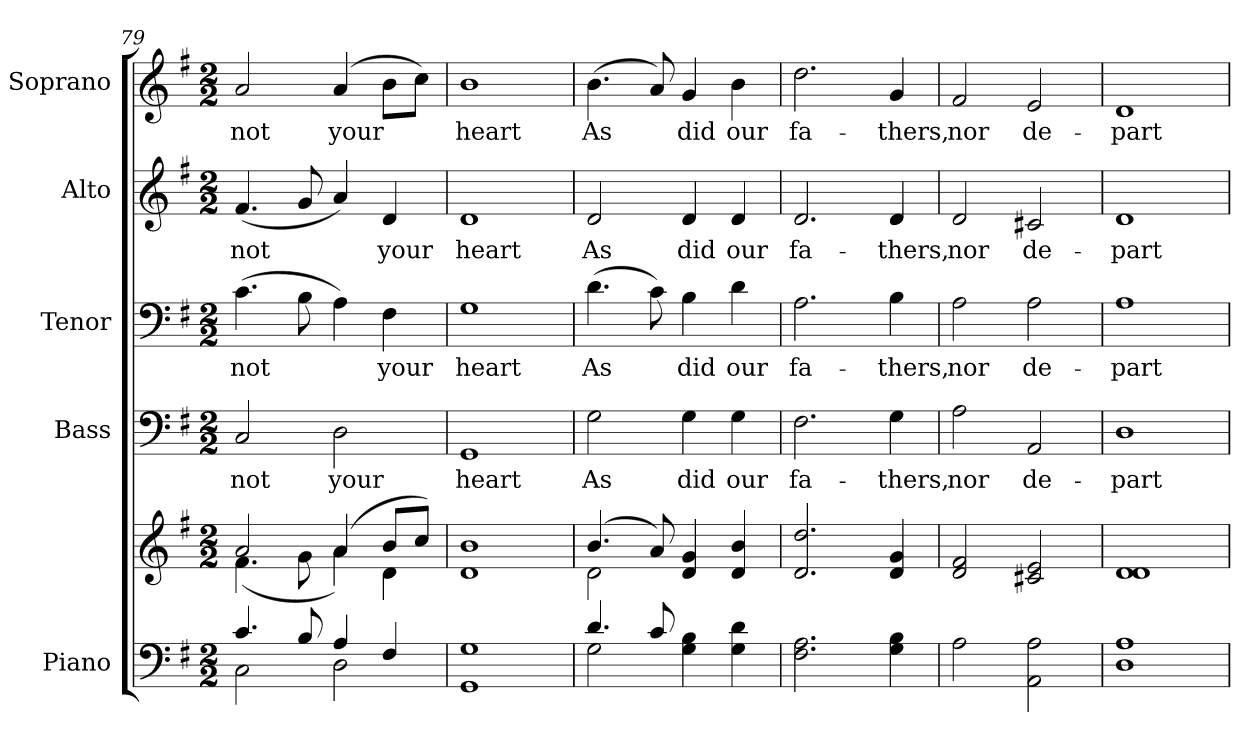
**kern	**kern	**kern	**text	**kern	**text	**kern	**text	**kern	**text
*part5	*part5	*part4	*part4	*part3	*part3	*part2	*part2	*part1	*part1
*staff6	*staff5	*staff4	*staff4	*staff3	*staff3	*staff2	*staff2	*staff1	*staff1
*I"Piano	*	*I"Bass	*	*I"Tenor	*	*I"Alto	*	*I"Soprano	*
*I'Pno.	*	*I'B.	*	*I'T.	*	*I'A.	*	*I'S.	*
*clefF4	*clefG2	*clefF4	*	*clefF4	*	*clefG2	*	*clefG2	*
*k[f#]	*k[f#]	*k[f#]	*	*k[f#]	*	*k[f#]	*	*k[f#]	*
*G:	*G:	*G:	*	*G:	*	*G:	*	*G:	*
*M2/2	*M2/2	*M2/2	*	*M2/2	*	*M2/2	*	*M2/2	*
=79	=79	=79	=79	=79	=79	=79	=79	=79	=79
*^	*^	*	*	*	*	*	*	*	*
!	!	!	!	!	!LO:LY:b:color=#000000	!	!	!	!	!	!
!	!	!	!	!	!	!	!LO:LY:b:color=#000000	!	!	!	!
!	!	!	!	!	!	!	!	!	!LO:LY:b:color=#000000	!	!
!	!	!	!	!	!	!	!	!	!	!	!LO:LY:b:color=#000000
4.ci/	2Ci\	2ai/	(4.f#i\	2Ci/	not	(4.ci\	not	(4.f#i/	not	2ai/	not
8Bi/	.	.	8gi\	.	.	8Bi\	.	8gi/	.	.	.
!	!	!	!	!	!LO:LY:b:color=#000000	!	!	!	!	!	!
!	!	!	!	!	!	!	!	!	!	!	!LO:LY:b:color=#000000
4Ai/	2Di\	(4ai/	4ai\)	2Di\	your	4Ai\)	.	4ai/)	.	(4ai/	your
!	!	!	!	!	!	!	!LO:LY:b:color=#000000	!	!	!	!
!	!	!	!	!	!	!	!	!	!LO:LY:b:color=#000000	!	!
4F#i/	.	8bi/L	4di\	.	.	4F#i\	your	4di/	your	8bi\L	.
.	.	8cci/J)	.	.	.	.	.	.	.	8cci\J)	.
*v	*v	*	*	*	*	*	*	*	*	*	*
*	*v	*v	*	*	*	*	*	*	*	*
=80	=80	=80	=80	=80	=80	=80	=80	=80	=80
!	!	!	!LO:LY:b:color=#000000	!	!	!	!	!	!
!	!	!	!	!	!LO:LY:b:color=#000000	!	!	!	!
!	!	!	!	!	!	!	!LO:LY:b:color=#000000	!	!
!	!	!	!	!	!	!	!	!	!LO:LY:b:color=#000000
1GGi 1Gi	1di 1bi	1GGi	heart	1Gi	heart	1di	heart	1bi	heart
!!LO:LB:g=z
=81	=81	=81	=81	=81	=81	=81	=81	=81	=81
*^	*^	*	*	*	*	*	*	*	*
!	!	!	!	!	!LO:LY:b:color=#000000	!	!	!	!	!	!
!	!	!	!	!	!	!	!LO:LY:b:color=#000000	!	!	!	!
!	!	!	!	!	!	!	!	!	!LO:LY:b:color=#000000	!	!
!	!	!	!	!	!	!	!	!	!	!	!LO:LY:b:color=#000000
4.di/	2Gi\	(4.bi/	2di\	2Gi\	As	(4.di\	As	2di/	As	(4.bi\	As
8ci/	.	8ai/)	.	.	.	8ci\)	.	.	.	8ai/)	.
!	!	!	!	!	!LO:LY:b:color=#000000	!	!	!	!	!	!
!	!	!	!	!	!	!	!LO:LY:b:color=#000000	!	!	!	!
!	!	!	!	!	!	!	!	!	!LO:LY:b:color=#000000	!	!
!	!	!	!	!	!	!	!	!	!	!	!LO:LY:b:color=#000000
4Gi\ 4Bi	2ryy	4di/ 4gi	2ryy	4Gi\	did	4Bi\	did	4di/	did	4gi/	did
!	!	!	!	!	!LO:LY:b:color=#000000	!	!	!	!	!	!
!	!	!	!	!	!	!	!LO:LY:b:color=#000000	!	!	!	!
!	!	!	!	!	!	!	!	!	!LO:LY:b:color=#000000	!	!
!	!	!	!	!	!	!	!	!	!	!	!LO:LY:b:color=#000000
4Gi\ 4di	.	4di/ 4bi	.	4Gi\	our	4di\	our	4di/	our	4bi\	our
*v	*v	*	*	*	*	*	*	*	*	*	*
*	*v	*v	*	*	*	*	*	*	*	*
=82	=82	=82	=82	=82	=82	=82	=82	=82	=82
!	!	!	!LO:LY:b:color=#000000	!	!	!	!	!	!
!	!	!	!	!	!LO:LY:b:color=#000000	!	!	!	!
!	!	!	!	!	!	!	!LO:LY:b:color=#000000	!	!
!	!	!	!	!	!	!	!	!	!LO:LY:b:color=#000000
2.F#i\ 2.Ai	2.di/ 2.ddi	2.F#i\	fa-	2.Ai\	fa-	2.di/	fa-	2.ddi\	fa-
!	!	!	!LO:LY:b:color=#000000	!	!	!	!	!	!
!	!	!	!	!	!LO:LY:b:color=#000000	!	!	!	!
!	!	!	!	!	!	!	!LO:LY:b:color=#000000	!	!
!	!	!	!	!	!	!	!	!	!LO:LY:b:color=#000000
4Gi\ 4Bi	4di/ 4gi	4Gi\	-thers,	4Bi\	-thers,	4di/	-thers,	4gi/	-thers,
=83	=83	=83	=83	=83	=83	=83	=83	=83	=83
!	!	!	!LO:LY:b:color=#000000	!	!	!	!	!	!
!	!	!	!	!	!LO:LY:b:color=#000000	!	!	!	!
!	!	!	!	!	!	!	!LO:LY:b:color=#000000	!	!
!	!	!	!	!	!	!	!	!	!LO:LY:b:color=#000000
2Ai\	2di/ 2f#i	2Ai\	nor	2Ai\	nor	2di/	nor	2f#i/	nor
!	!	!	!LO:LY:b:color=#000000	!	!	!	!	!	!
!	!	!	!	!	!LO:LY:b:color=#000000	!	!	!	!
!	!	!	!	!	!	!	!LO:LY:b:color=#000000	!	!
!	!	!	!	!	!	!	!	!	!LO:LY:b:color=#000000
2AAi\ 2Ai	2c#Xi/ 2ei	2AAi/	de-	2Ai\	de-	2c#Xi/	de-	2ei/	de-
=84	=84	=84	=84	=84	=84	=84	=84	=84	=84
!	!	!	!LO:LY:b:color=#000000	!	!	!	!	!	!
!	!	!	!	!	!LO:LY:b:color=#000000	!	!	!	!
!	!	!	!	!	!	!	!LO:LY:b:color=#000000	!	!
!	!	!	!	!	!	!	!	!	!LO:LY:b:color=#000000
1Di 1Ai	1di 1di	1Di	-part	1Ai	-part	1di	-part	1di	-part
=	=	=	=	=	=	=	=	=	=
*-	*-	*-	*-	*-	*-	*-	*-	*-	*-
